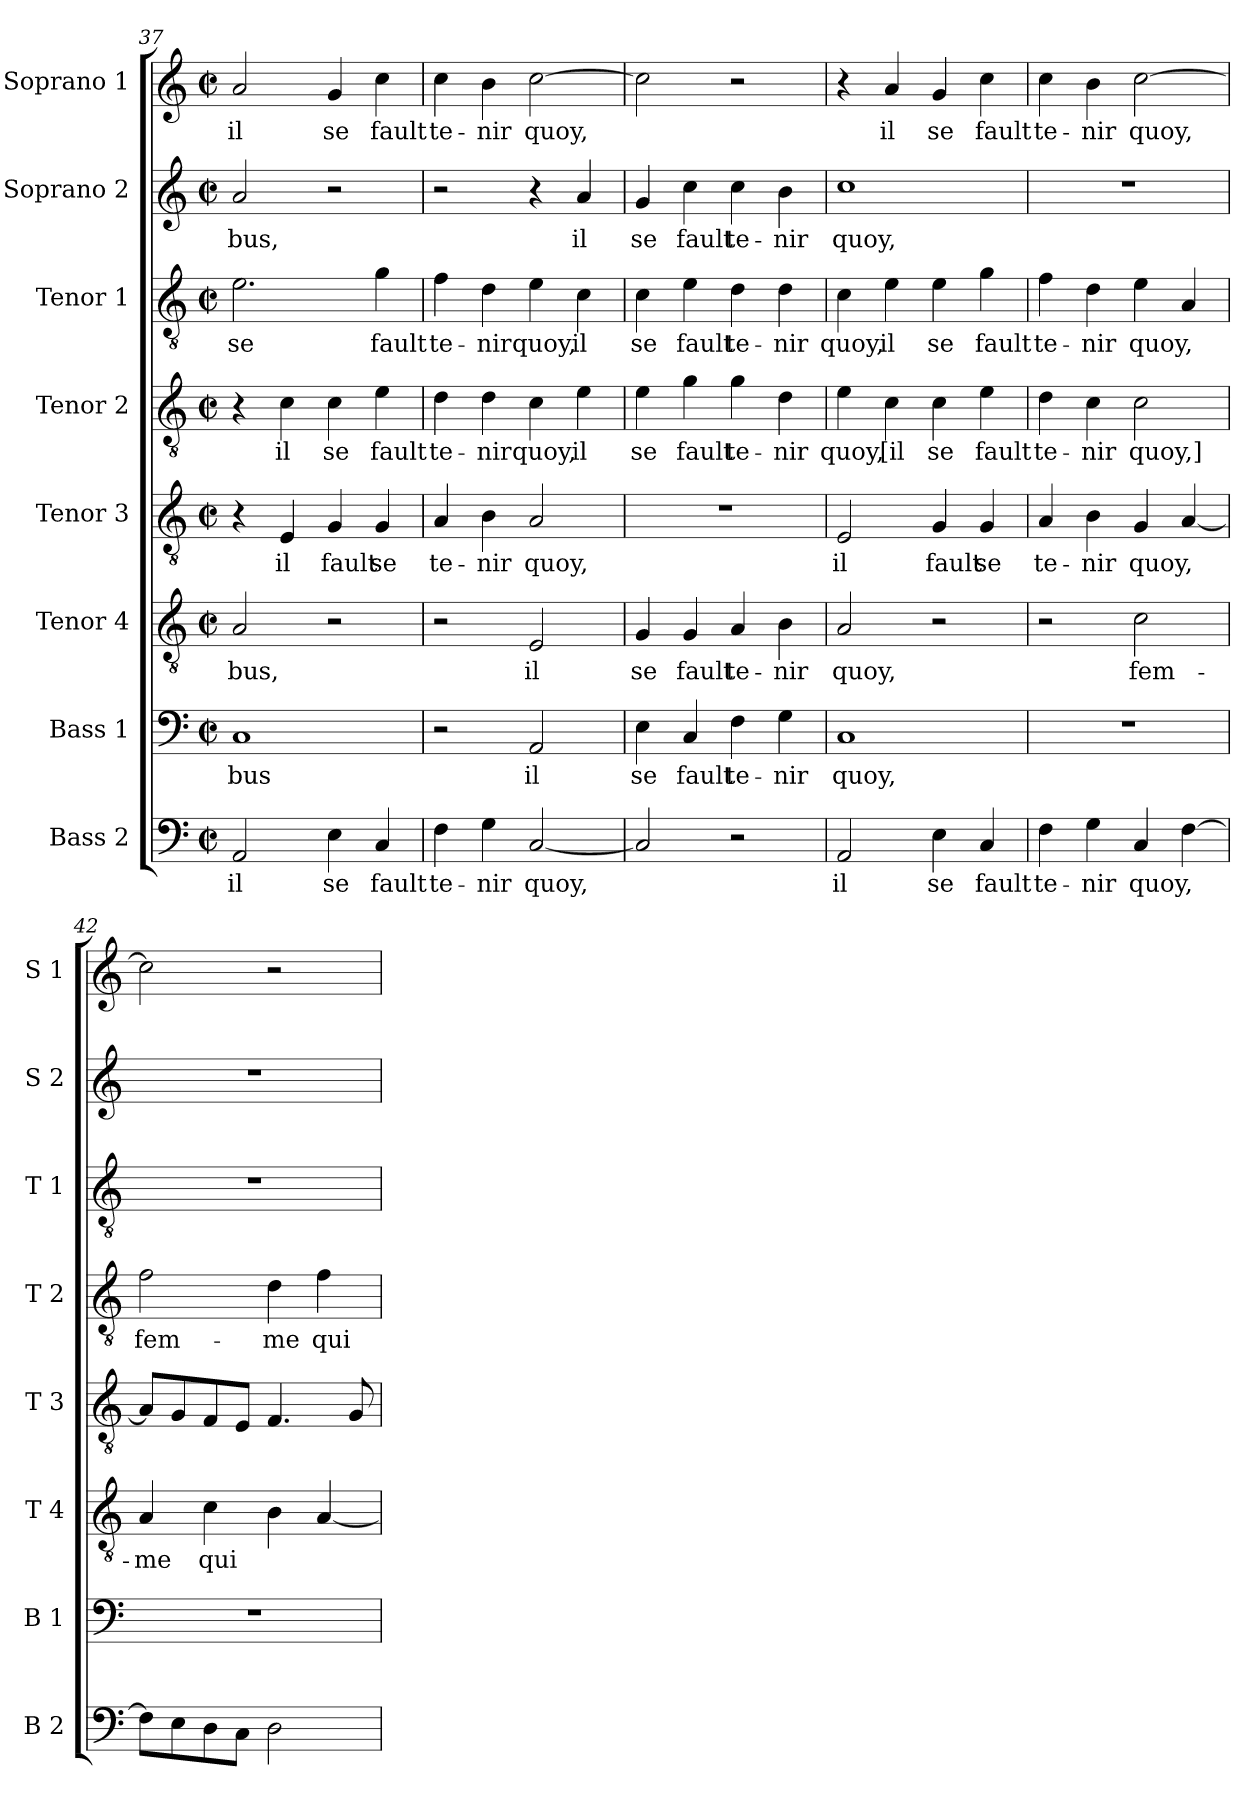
**kern	**text	**kern	**text	**kern	**text	**kern	**text	**kern	**text	**kern	**text	**kern	**text	**kern	**text
*part8	*part8	*part7	*part7	*part6	*part6	*part5	*part5	*part4	*part4	*part3	*part3	*part2	*part2	*part1	*part1
*staff8	*staff8	*staff7	*staff7	*staff6	*staff6	*staff5	*staff5	*staff4	*staff4	*staff3	*staff3	*staff2	*staff2	*staff1	*staff1
*I"Bass 2	*	*I"Bass 1	*	*I"Tenor 4	*	*I"Tenor 3	*	*I"Tenor 2	*	*I"Tenor 1	*	*I"Soprano 2	*	*I"Soprano 1	*
*I'B 2	*	*I'B 1	*	*I'T 4	*	*I'T 3	*	*I'T 2	*	*I'T 1	*	*I'S 2	*	*I'S 1	*
*clefF4	*	*clefF4	*	*clefGv2	*	*clefGv2	*	*clefGv2	*	*clefGv2	*	*clefG2	*	*clefG2	*
*k[]	*	*k[]	*	*k[]	*	*k[]	*	*k[]	*	*k[]	*	*k[]	*	*k[]	*
*C:	*	*C:	*	*C:	*	*C:	*	*C:	*	*C:	*	*C:	*	*C:	*
*M2/2	*	*M2/2	*	*M2/2	*	*M2/2	*	*M2/2	*	*M2/2	*	*M2/2	*	*M2/2	*
*met(c|)	*	*met(c|)	*	*met(c|)	*	*met(c|)	*	*met(c|)	*	*met(c|)	*	*met(c|)	*	*met(c|)	*
=37	=37	=37	=37	=37	=37	=37	=37	=37	=37	=37	=37	=37	=37	=37	=37
2AA/	il	1C	-bus	2A/	-bus,	4r	.	4r	.	2.e\	se	2a/	-bus,	2a/	il
.	.	.	.	.	.	4E/	il	4c\	il	.	.	.	.	.	.
4E\	se	.	.	2r	.	4G/	fault	4c\	se	.	.	2r	.	4g/	se
4C/	fault	.	.	.	.	4G/	se	4e\	fault	4g\	fault	.	.	4cc\	fault
=38	=38	=38	=38	=38	=38	=38	=38	=38	=38	=38	=38	=38	=38	=38	=38
4F\	te-	2r	.	2r	.	4A/	te-	4d\	te-	4f\	te-	2r	.	4cc\	te-
4G\	-nir	.	.	.	.	4B\	-nir	4d\	-nir	4d\	-nir	.	.	4b\	-nir
[2C/	quoy,	2AA/	il	2E/	il	2A/	quoy,	4c\	quoy,	4e\	quoy,	4r	.	[2cc\	quoy,
.	.	.	.	.	.	.	.	4e\	il	4c\	il	4a/	il	.	.
=39	=39	=39	=39	=39	=39	=39	=39	=39	=39	=39	=39	=39	=39	=39	=39
2C/]	.	4E\	se	4G/	se	1r	.	4e\	se	4c\	se	4g/	se	2cc\]	.
.	.	4C/	fault	4G/	fault	.	.	4g\	fault	4e\	fault	4cc\	fault	.	.
2r	.	4F\	te-	4A/	te-	.	.	4g\	te-	4d\	te-	4cc\	te-	2r	.
.	.	4G\	-nir	4B\	-nir	.	.	4d\	-nir	4d\	-nir	4b\	-nir	.	.
!!LO:LB:g=z
=40	=40	=40	=40	=40	=40	=40	=40	=40	=40	=40	=40	=40	=40	=40	=40
2AA/	il	1C	quoy,	2A/	quoy,	2E/	il	4e\	quoy,	4c\	quoy,	1cc	quoy,	4r	.
.	.	.	.	.	.	.	.	4c\	[il	4e\	il	.	.	4a/	il
4E\	se	.	.	2r	.	4G/	fault	4c\	se	4e\	se	.	.	4g/	se
4C/	fault	.	.	.	.	4G/	se	4e\	fault	4g\	fault	.	.	4cc\	fault
=41	=41	=41	=41	=41	=41	=41	=41	=41	=41	=41	=41	=41	=41	=41	=41
4F\	te-	1r	.	2r	.	4A/	te-	4d\	te-	4f\	te-	1r	.	4cc\	te-
4G\	-nir	.	.	.	.	4B\	-nir	4c\	-nir	4d\	-nir	.	.	4b\	-nir
4C/	quoy,	.	.	2c\	fem-	4G/	quoy,	2c\	quoy,]	4e\	quoy,	.	.	[2cc\	quoy,
[4F\	.	.	.	.	.	[4A/	.	.	.	4A/	.	.	.	.	.
=42	=42	=42	=42	=42	=42	=42	=42	=42	=42	=42	=42	=42	=42	=42	=42
8F\L]	.	1r	.	4A/	-me	8A/L]	.	2f\	fem-	1r	.	1r	.	2cc\]	.
8E\	.	.	.	.	.	8G/	.	.	.	.	.	.	.	.	.
8D\	.	.	.	4c\	qui	8F/	.	.	.	.	.	.	.	.	.
8C\J	.	.	.	.	.	8E/J	.	.	.	.	.	.	.	.	.
2D\	.	.	.	4B\	.	4.F/	.	4d\	-me	.	.	.	.	2r	.
.	.	.	.	[4A/	.	.	.	4f\	qui	.	.	.	.	.	.
.	.	.	.	.	.	8G/	.	.	.	.	.	.	.	.	.
=	=	=	=	=	=	=	=	=	=	=	=	=	=	=	=
*-	*-	*-	*-	*-	*-	*-	*-	*-	*-	*-	*-	*-	*-	*-	*-
